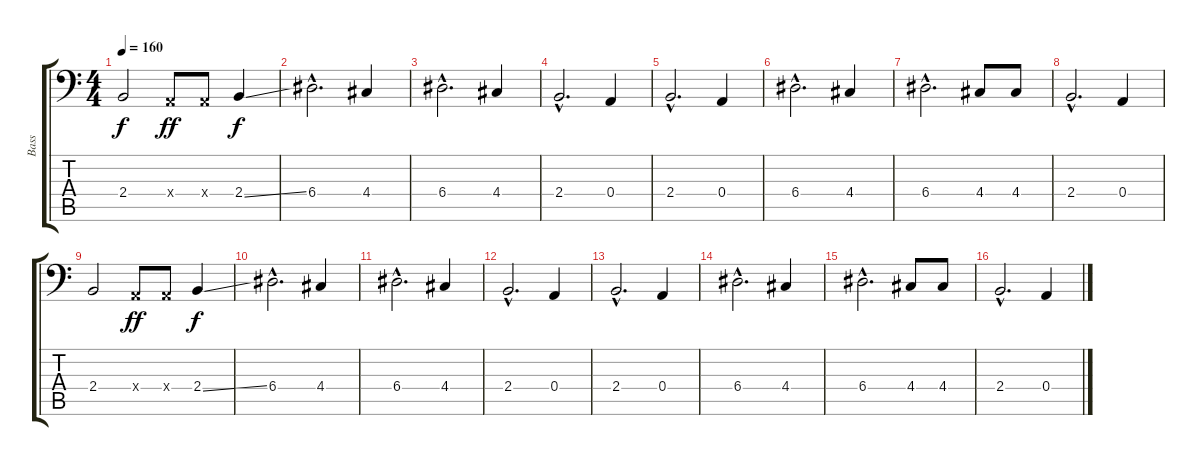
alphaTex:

\track ("Bass" "Bass") {instrument electricbassfinger}
\staff {score tabs}
\tuning (C3 G2 D2 A1 E1 B0) {hide}
\ts (4 4)
\tempo 160
\clef f4
\ks c
2.4.2{dy f} 0.4{x}.8{dy ff} 0.4{x}.8 2.4{ss}.4{dy f} |
6.4{hac}.2{d} 4.4.4 |
6.4{hac}.2{d} 4.4.4 |
2.4{hac}.2{d} 0.4.4 |
2.4{hac}.2{d} 0.4.4 |
6.4{hac}.2{d} 4.4.4 |
6.4{hac}.2{d} 4.4.8 4.4.8 |
2.4{hac}.2{d} 0.4.4 |
2.4.2 0.4{x}.8{dy ff} 0.4{x}.8 2.4{ss}.4{dy f} |
6.4{hac}.2{d} 4.4.4 |
6.4{hac}.2{d} 4.4.4 |
2.4{hac}.2{d} 0.4.4 |
2.4{hac}.2{d} 0.4.4 |
6.4{hac}.2{d} 4.4.4 |
6.4{hac}.2{d} 4.4.8 4.4.8 |
2.4{hac}.2{d} 0.4.4
